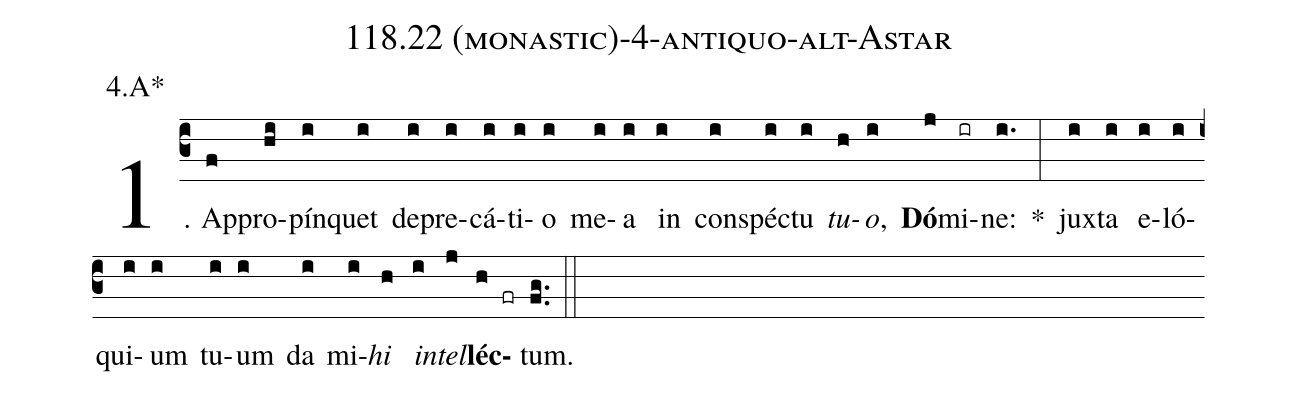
name: 118.22 (monastic)-4-antiquo-alt-Astar;
annotation: 4.A*;
%%
(c3)1. Ap(f)pro(hi)pín(i)quet(i) de(i)pre(i)cá(i)ti(i)o(i) me(i)a(i) in(i) con(i)spéc(i)tu(i) <i>tu</i>(h)<i>o</i>,(i) <b>Dó</b>(j)mi(ir)ne:(i.) *(:) jux(i)ta(i) e(i)ló(i)qui(i)um(i) tu(i)um(i) da(i) mi(i)<i>hi</i>(h) <i>in</i>(i)<i>tel</i>(j)<b>léc</b>(h fr)tum.(fg..) (::)
